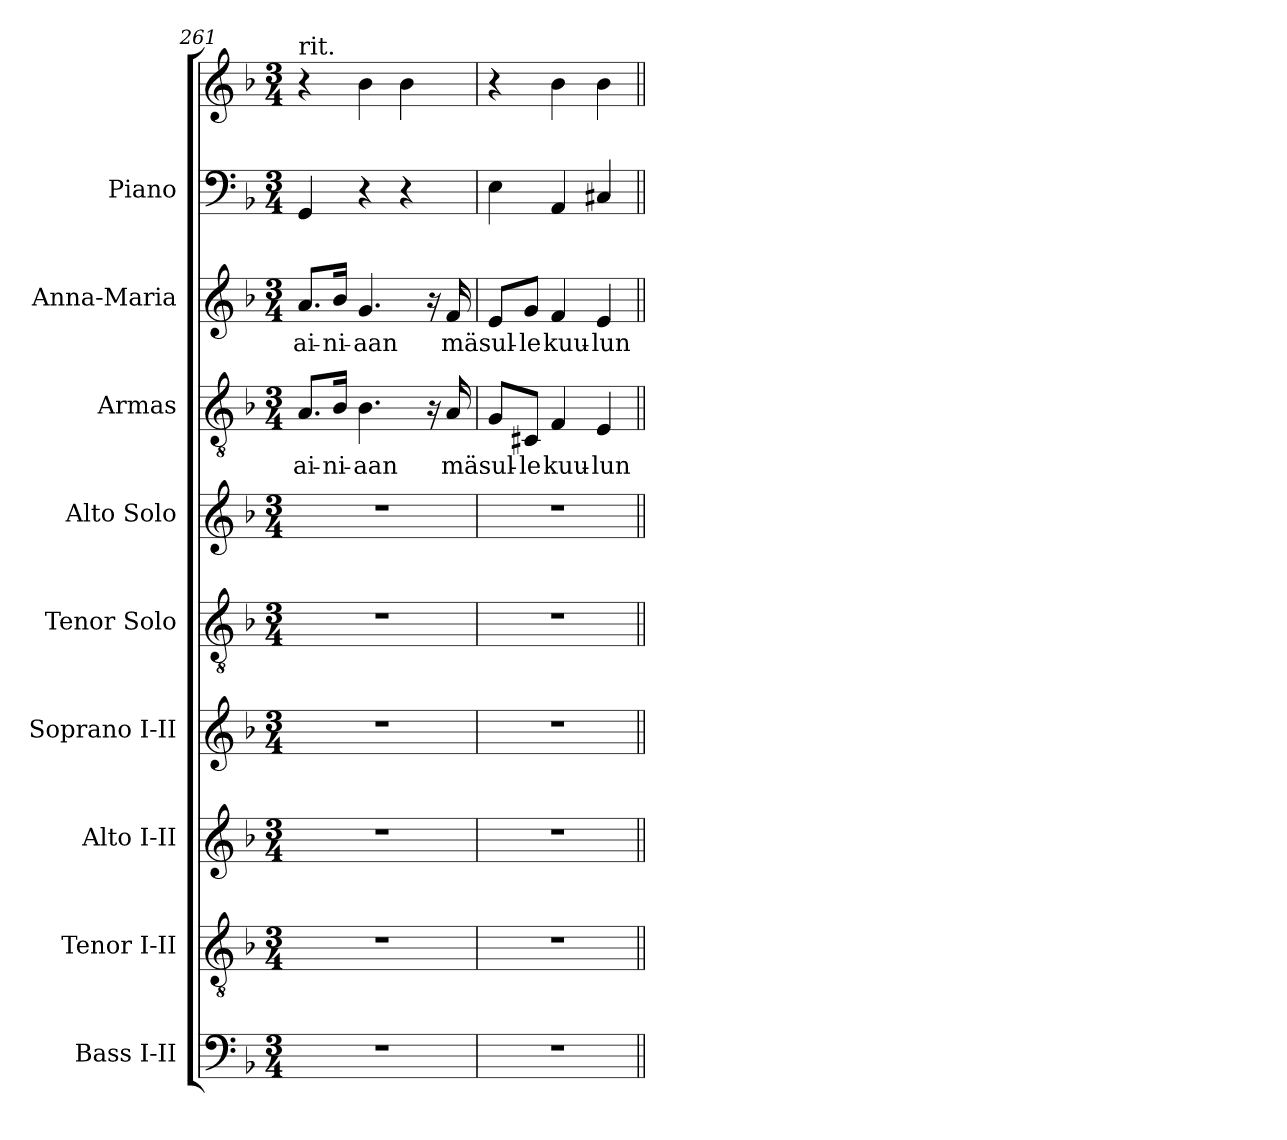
**kern	**kern	**kern	**kern	**kern	**kern	**kern	**text	**kern	**text	**kern	**kern
*part9	*part8	*part7	*part6	*part5	*part4	*part3	*part3	*part2	*part2	*part1	*part1
*staff10	*staff9	*staff8	*staff7	*staff6	*staff5	*staff4	*staff4	*staff3	*staff3	*staff2	*staff1
*I"Bass I-II	*I"Tenor I-II	*I"Alto I-II	*I"Soprano I-II	*I"Tenor Solo	*I"Alto Solo	*I"Armas	*	*I"Anna-Maria	*	*I"Piano	*
*I'B.	*I'T.	*I'A.	*I'S.	*I'T. Solo	*I'A. Solo	*I'Armas	*	*I'A-M	*	*I'Pno.	*
*clefF4	*clefGv2	*clefG2	*clefG2	*clefGv2	*clefG2	*clefGv2	*	*clefG2	*	*clefF4	*clefG2
*	*ITrd7c12	*	*	*ITrd7c12	*	*ITrd7c12	*	*	*	*	*
*k[b-]	*k[b-]	*k[b-]	*k[b-]	*k[b-]	*k[b-]	*k[b-]	*	*k[b-]	*	*k[b-]	*k[b-]
*F:	*F:	*F:	*F:	*F:	*F:	*F:	*	*F:	*	*F:	*F:
*M3/4	*M3/4	*M3/4	*M3/4	*M3/4	*M3/4	*M3/4	*	*M3/4	*	*M3/4	*M3/4
=261	=261	=261	=261	=261	=261	=261	=261	=261	=261	=261	=261
!LO:N:vis=1	!LO:N:vis=1	!LO:N:vis=1	!LO:N:vis=1	!LO:N:vis=1	!LO:N:vis=1	!	!	!	!	!	!
!	!	!	!	!	!	!	!LO:LY:b:color=#000000	!	!	!	!
!	!	!	!	!	!	!	!	!	!	!	!LO:TX:t=rit.
!	!	!	!	!	!	!	!	!	!LO:LY:b:color=#000000	!	!
2.r	2.r	2.r	2.r	2.r	2.r	8.AAi/L	ai-	8.ai/L	ai-	4GGi/	4r
!	!	!	!	!	!	!	!LO:LY:b:color=#000000	!	!	!	!
!	!	!	!	!	!	!	!	!	!LO:LY:b:color=#000000	!	!
.	.	.	.	.	.	16BB-i/Jk	-ni-	16b-i/Jk	-ni-	.	.
!	!	!	!	!	!	!	!LO:LY:b:color=#000000	!	!	!	!
!	!	!	!	!	!	!	!	!	!LO:LY:b:color=#000000	!	!
.	.	.	.	.	.	4.BB-i\	-aan	4.gi/	-aan	4r	4b-i\
.	.	.	.	.	.	.	.	.	.	4r	4b-i\
.	.	.	.	.	.	16r	.	16r	.	.	.
!	!	!	!	!	!	!	!LO:LY:b:color=#000000	!	!	!	!
!	!	!	!	!	!	!	!	!	!LO:LY:b:color=#000000	!	!
.	.	.	.	.	.	16AAi/	mä	16fi/	mä	.	.
=262	=262	=262	=262	=262	=262	=262	=262	=262	=262	=262	=262
!LO:N:vis=1	!LO:N:vis=1	!LO:N:vis=1	!LO:N:vis=1	!LO:N:vis=1	!LO:N:vis=1	!	!	!	!	!	!
!	!	!	!	!	!	!	!LO:LY:b:color=#000000	!	!	!	!
!	!	!	!	!	!	!	!	!	!LO:LY:b:color=#000000	!	!
2.r	2.r	2.r	2.r	2.r	2.r	8GGi/L	sul-	8ei/L	sul-	4Ei\	4r
!	!	!	!	!	!	!	!LO:LY:b:color=#000000	!	!	!	!
!	!	!	!	!	!	!	!	!	!LO:LY:b:color=#000000	!	!
.	.	.	.	.	.	8CC#Xi/J	-le	8gi/J	-le	.	.
!	!	!	!	!	!	!	!LO:LY:b:color=#000000	!	!	!	!
!	!	!	!	!	!	!	!	!	!LO:LY:b:color=#000000	!	!
.	.	.	.	.	.	4FFi/	kuu-	4fi/	kuu-	4AAi/	4b-i\
!	!	!	!	!	!	!	!LO:LY:b:color=#000000	!	!	!	!
!	!	!	!	!	!	!	!	!	!LO:LY:b:color=#000000	!	!
.	.	.	.	.	.	4EEi/	-lun	4ei/	-lun	4C#Xi/	4b-i\
=||	=||	=||	=||	=||	=||	=||	=||	=||	=||	=||	=||
*-	*-	*-	*-	*-	*-	*-	*-	*-	*-	*-	*-
